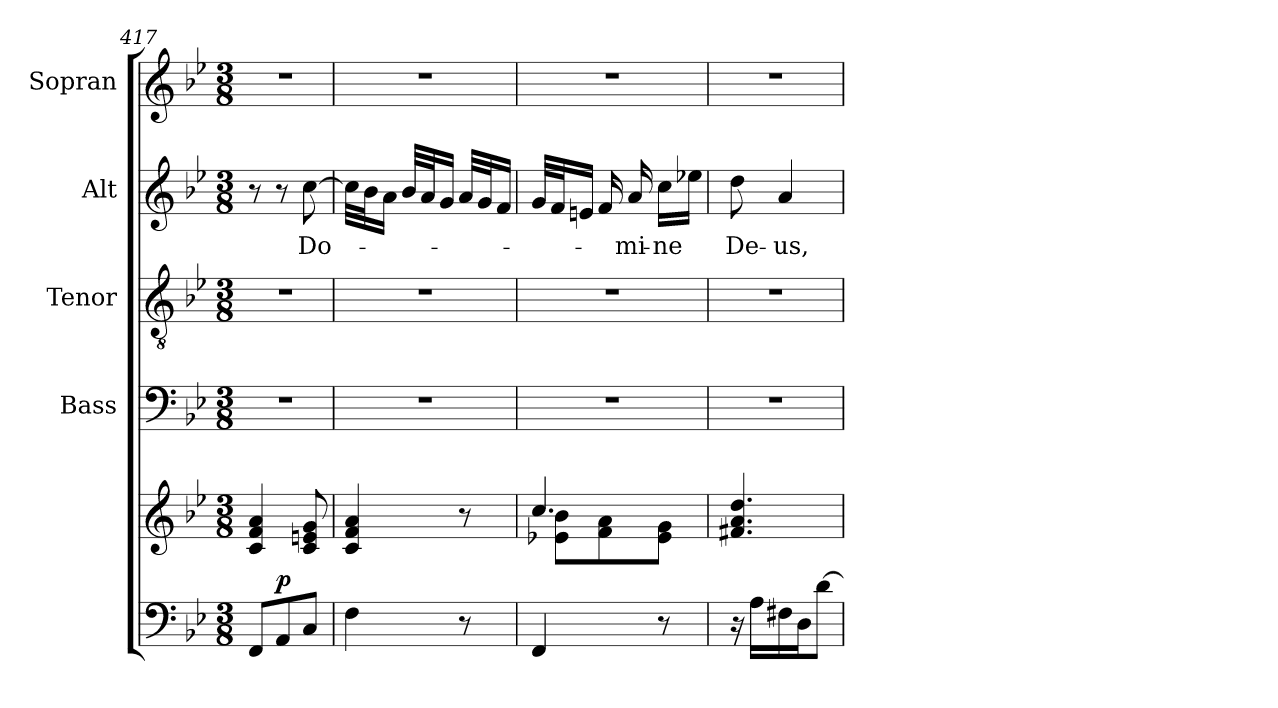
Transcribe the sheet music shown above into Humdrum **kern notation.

**kern	**kern	**dynam	**kern	**kern	**kern	**text	**kern
*part5	*part5	*part5	*part4	*part3	*part2	*part2	*part1
*staff6	*staff5	*staff5/6	*staff4	*staff3	*staff2	*staff2	*staff1
*	*	*	*I"Bass	*I"Tenor	*I"Alt	*	*I"Sopran
*	*	*	*I'B.	*I'T.	*I'A.	*	*I'S.
*clefF4	*clefG2	*	*clefF4	*clefGv2	*clefG2	*	*clefG2
*k[b-e-]	*k[b-e-]	*	*k[b-e-]	*k[b-e-]	*k[b-e-]	*	*k[b-e-]
*B-:	*B-:	*	*B-:	*B-:	*B-:	*	*B-:
*M3/8	*M3/8	*	*M3/8	*M3/8	*M3/8	*	*M3/8
=417	=417	=417	=417	=417	=417	=417	=417
8FF/L	4c/ 4f/ 4a/	.	4.r	4.r	8r	.	4.r
!	!	!LO:DY:a=2	!	!	!	!	!
8AA/	.	p	.	.	8r	.	.
!	!	!	!	!	!	!LO:LY:b	!
8C/J	8c/ 8en/ 8g/	.	.	.	[8cc\	Do-	.
=418	=418	=418	=418	=418	=418	=418	=418
4F\	4c/ 4f/ 4a/	.	4.r	4.r	32cc\LLL]	.	4.r
.	.	.	.	.	32b-\J	.	.
.	.	.	.	.	16a\JJ	.	.
.	.	.	.	.	32b-/LLL	.	.
.	.	.	.	.	32a/J	.	.
.	.	.	.	.	16g/JJ	.	.
8r	8r	.	.	.	32a/LLL	.	.
.	.	.	.	.	32g/J	.	.
.	.	.	.	.	16f/JJ	.	.
=419	=419	=419	=419	=419	=419	=419	=419
*	*^	*	*	*	*	*	*
4FF/	4.cc/	8e-X\ 8b-\L	.	4.r	4.r	32g/LLL	.	4.r
.	.	.	.	.	.	32f/J	.	.
.	.	.	.	.	.	16en/JJ	.	.
.	.	8f\ 8a\	.	.	.	16f/	.	.
!	!	!	!	!	!	!	!LO:LY:b	!
.	.	.	.	.	.	16a/	-mi-	.
!	!	!	!	!	!	!	!LO:LY:b	!
8r	.	8e-\ 8g\J	.	.	.	16cc\LL	-ne	.
.	.	.	.	.	.	16ee-X\JJ	.	.
*	*v	*v	*	*	*	*	*	*
=420	=420	=420	=420	=420	=420	=420	=420
!	!	!	!	!	!	!LO:LY:b	!
16r	4.f#X/ 4.a/ 4.dd/	.	4.r	4.r	8dd\	De-	4.r
16A\LL	.	.	.	.	.	.	.
!	!	!	!	!	!	!LO:LY:b	!
16F#X\	.	.	.	.	4a/	-us,	.
16D\J	.	.	.	.	.	.	.
[8d\J	.	.	.	.	.	.	.
=	=	=	=	=	=	=	=
*-	*-	*-	*-	*-	*-	*-	*-
